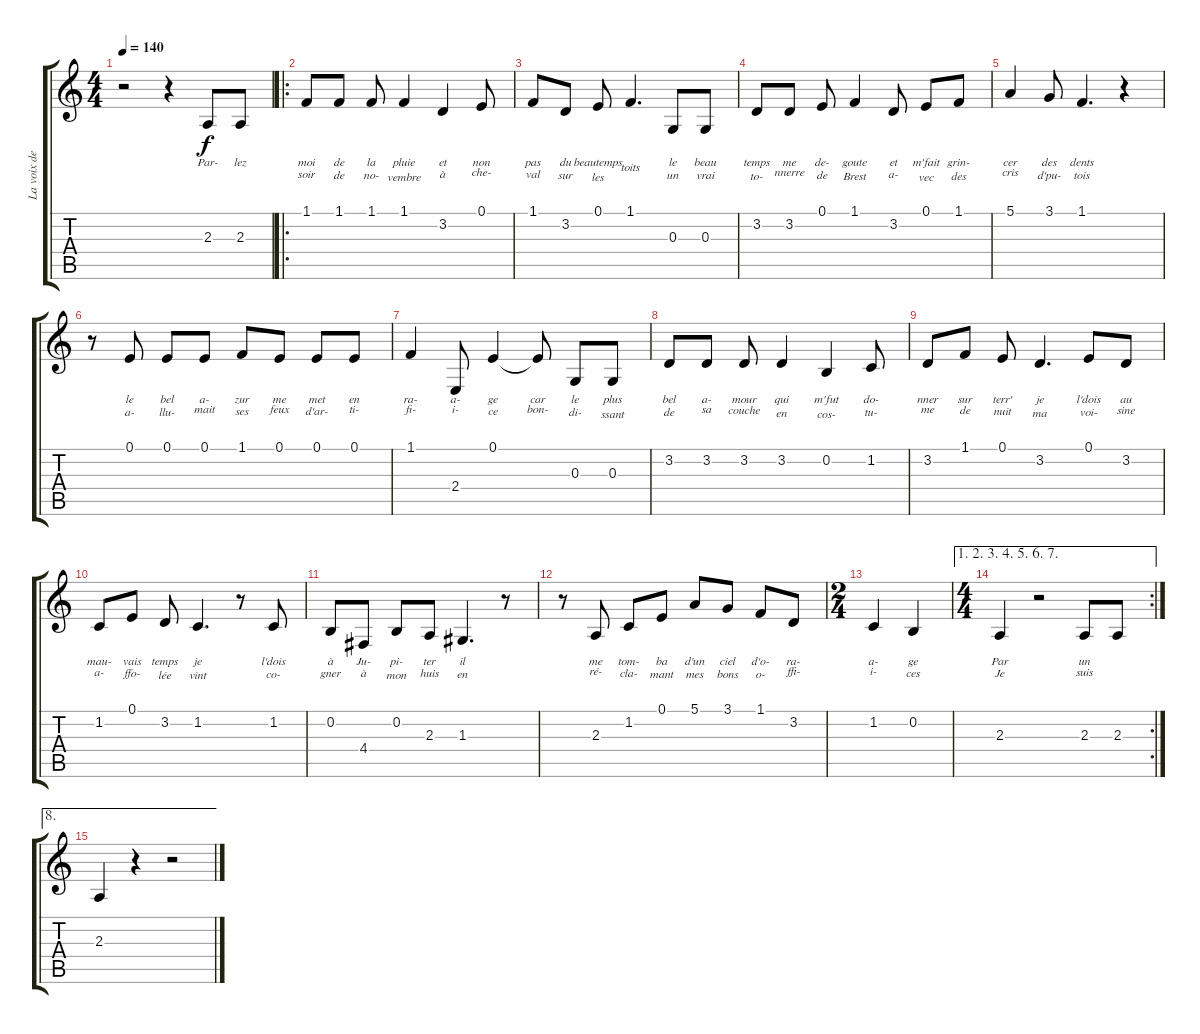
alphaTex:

\track ("La voix de Maxime" "La voix de") {instrument harmonica}
\staff {score tabs}
\tuning (E4 B3 G3 D3 A2 E2) {hide}
\ts (4 4)
\tempo 140
\clef g2
\ks c
r.2{dy f instrument harmonica} r.4 2.3.8{lyrics (0 "Par-") lyrics (1 "") lyrics (2 "") lyrics (3 "") lyrics (4 "")} 2.3.8{lyrics (0 "lez") lyrics (1 "") lyrics (2 "") lyrics (3 "") lyrics (4 "")} |
\ro
1.1.8{lyrics (0 "moi") lyrics (1 "soir") lyrics (2 "") lyrics (3 "") lyrics (4 "")} 1.1.8{lyrics (0 "de") lyrics (1 "de") lyrics (2 "") lyrics (3 "") lyrics (4 "")} 1.1.8{lyrics (0 "la") lyrics (1 "no-") lyrics (2 "") lyrics (3 "") lyrics (4 "")} 1.1.4{lyrics (0 "pluie") lyrics (1 "vembre") lyrics (2 "") lyrics (3 "") lyrics (4 "")} 3.2.4{lyrics (0 "et") lyrics (1 "à") lyrics (2 "") lyrics (3 "") lyrics (4 "")} 0.1.8{lyrics (0 "non") lyrics (1 "che-") lyrics (2 "") lyrics (3 "") lyrics (4 "")} |
1.1.8{lyrics (0 "pas") lyrics (1 "val") lyrics (2 "") lyrics (3 "") lyrics (4 "")} 3.2.8{lyrics (0 "du") lyrics (1 "sur") lyrics (2 "") lyrics (3 "") lyrics (4 "")} 0.1.8{lyrics (0 "beautemps") lyrics (1 "les") lyrics (2 "") lyrics (3 "") lyrics (4 "")} 1.1.4{d lyrics (0 "") lyrics (1 "toits") lyrics (2 "") lyrics (3 "") lyrics (4 "")} 0.3.8{lyrics (0 "le") lyrics (1 "un") lyrics (2 "") lyrics (3 "") lyrics (4 "")} 0.3.8{lyrics (0 "beau") lyrics (1 "vrai") lyrics (2 "") lyrics (3 "") lyrics (4 "")} |
3.2.8{lyrics (0 "temps") lyrics (1 "to-") lyrics (2 "") lyrics (3 "") lyrics (4 "")} 3.2.8{lyrics (0 "me") lyrics (1 "nnerre") lyrics (2 "") lyrics (3 "") lyrics (4 "")} 0.1.8{lyrics (0 "de-") lyrics (1 "de") lyrics (2 "") lyrics (3 "") lyrics (4 "")} 1.1.4{lyrics (0 "goute") lyrics (1 "Brest") lyrics (2 "") lyrics (3 "") lyrics (4 "")} 3.2.8{lyrics (0 "et") lyrics (1 "a-") lyrics (2 "") lyrics (3 "") lyrics (4 "")} 0.1.8{lyrics (0 "m'fait") lyrics (1 "vec") lyrics (2 "") lyrics (3 "") lyrics (4 "")} 1.1.8{lyrics (0 "grin-") lyrics (1 "des") lyrics (2 "") lyrics (3 "") lyrics (4 "")} |
5.1.4{lyrics (0 "cer") lyrics (1 "cris") lyrics (2 "") lyrics (3 "") lyrics (4 "")} 3.1.8{lyrics (0 "des") lyrics (1 "d'pu-") lyrics (2 "") lyrics (3 "") lyrics (4 "")} 1.1.4{d lyrics (0 "dents") lyrics (1 "tois") lyrics (2 "") lyrics (3 "") lyrics (4 "")} r.4 |
r.8 0.1.8{lyrics (0 "le") lyrics (1 "a-") lyrics (2 "") lyrics (3 "") lyrics (4 "")} 0.1.8{lyrics (0 "bel") lyrics (1 "llu-") lyrics (2 "") lyrics (3 "") lyrics (4 "")} 0.1.8{lyrics (0 "a-") lyrics (1 "mait") lyrics (2 "") lyrics (3 "") lyrics (4 "")} 1.1.8{lyrics (0 "zur") lyrics (1 "ses") lyrics (2 "") lyrics (3 "") lyrics (4 "")} 0.1.8{lyrics (0 "me") lyrics (1 "feux") lyrics (2 "") lyrics (3 "") lyrics (4 "")} 0.1.8{lyrics (0 "met") lyrics (1 "d'ar-") lyrics (2 "") lyrics (3 "") lyrics (4 "")} 0.1.8{lyrics (0 "en") lyrics (1 "ti-") lyrics (2 "") lyrics (3 "") lyrics (4 "")} |
1.1.4{lyrics (0 "ra-") lyrics (1 "fi-") lyrics (2 "") lyrics (3 "") lyrics (4 "")} 2.4.8{lyrics (0 "a-") lyrics (1 "i-") lyrics (2 "") lyrics (3 "") lyrics (4 "")} 0.1.4{lyrics (0 "ge") lyrics (1 "ce") lyrics (2 "") lyrics (3 "") lyrics (4 "")} 0.1{t}.8{lyrics (0 "car") lyrics (1 "bon-") lyrics (2 "") lyrics (3 "") lyrics (4 "")} 0.3.8{lyrics (0 "le") lyrics (1 "di-") lyrics (2 "") lyrics (3 "") lyrics (4 "")} 0.3.8{lyrics (0 "plus") lyrics (1 "ssant") lyrics (2 "") lyrics (3 "") lyrics (4 "")} |
3.2.8{lyrics (0 "bel") lyrics (1 "de") lyrics (2 "") lyrics (3 "") lyrics (4 "")} 3.2.8{lyrics (0 "a-") lyrics (1 "sa") lyrics (2 "") lyrics (3 "") lyrics (4 "")} 3.2.8{lyrics (0 "mour") lyrics (1 "couche") lyrics (2 "") lyrics (3 "") lyrics (4 "")} 3.2.4{lyrics (0 "qui") lyrics (1 "en") lyrics (2 "") lyrics (3 "") lyrics (4 "")} 0.2.4{lyrics (0 "m'fut") lyrics (1 "cos-") lyrics (2 "") lyrics (3 "") lyrics (4 "")} 1.2.8{lyrics (0 "do-") lyrics (1 "tu-") lyrics (2 "") lyrics (3 "") lyrics (4 "")} |
3.2.8{lyrics (0 "nner") lyrics (1 "me") lyrics (2 "") lyrics (3 "") lyrics (4 "")} 1.1.8{lyrics (0 "sur") lyrics (1 "de") lyrics (2 "") lyrics (3 "") lyrics (4 "")} 0.1.8{lyrics (0 "terr'") lyrics (1 "nuit") lyrics (2 "") lyrics (3 "") lyrics (4 "")} 3.2.4{d lyrics (0 "je") lyrics (1 "ma") lyrics (2 "") lyrics (3 "") lyrics (4 "")} 0.1.8{lyrics (0 "l'dois") lyrics (1 "voi-") lyrics (2 "") lyrics (3 "") lyrics (4 "")} 3.2.8{lyrics (0 "au") lyrics (1 "sine") lyrics (2 "") lyrics (3 "") lyrics (4 "")} |
1.2.8{lyrics (0 "mau-") lyrics (1 "a-") lyrics (2 "") lyrics (3 "") lyrics (4 "")} 0.1.8{lyrics (0 "vais") lyrics (1 "ffo-") lyrics (2 "") lyrics (3 "") lyrics (4 "")} 3.2.8{lyrics (0 "temps") lyrics (1 "lée") lyrics (2 "") lyrics (3 "") lyrics (4 "")} 1.2.4{d lyrics (0 "je") lyrics (1 "vint") lyrics (2 "") lyrics (3 "") lyrics (4 "")} r.8 1.2.8{lyrics (0 "l'dois") lyrics (1 "co-") lyrics (2 "") lyrics (3 "") lyrics (4 "")} |
0.2.8{lyrics (0 "à") lyrics (1 "gner") lyrics (2 "") lyrics (3 "") lyrics (4 "")} 4.4.8{lyrics (0 "Ju-") lyrics (1 "à") lyrics (2 "") lyrics (3 "") lyrics (4 "")} 0.2.8{lyrics (0 "pi-") lyrics (1 "mon") lyrics (2 "") lyrics (3 "") lyrics (4 "")} 2.3.8{lyrics (0 "ter") lyrics (1 "huis") lyrics (2 "") lyrics (3 "") lyrics (4 "")} 1.3.4{d lyrics (0 "il") lyrics (1 "en") lyrics (2 "") lyrics (3 "") lyrics (4 "")} r.8 |
r.8 2.3.8{lyrics (0 "me") lyrics (1 "ré-") lyrics (2 "") lyrics (3 "") lyrics (4 "")} 1.2.8{lyrics (0 "tom-") lyrics (1 "cla-") lyrics (2 "") lyrics (3 "") lyrics (4 "")} 0.1.8{lyrics (0 "ba") lyrics (1 "mant") lyrics (2 "") lyrics (3 "") lyrics (4 "")} 5.1.8{lyrics (0 "d'un") lyrics (1 "mes") lyrics (2 "") lyrics (3 "") lyrics (4 "")} 3.1.8{lyrics (0 "ciel") lyrics (1 "bons") lyrics (2 "") lyrics (3 "") lyrics (4 "")} 1.1.8{lyrics (0 "d'o-") lyrics (1 "o-") lyrics (2 "") lyrics (3 "") lyrics (4 "")} 3.2.8{lyrics (0 "ra-") lyrics (1 "ffi-") lyrics (2 "") lyrics (3 "") lyrics (4 "")} |
\ts (2 4)
1.2.4{lyrics (0 "a-") lyrics (1 "i-") lyrics (2 "") lyrics (3 "") lyrics (4 "")} 0.2.4{lyrics (0 "ge") lyrics (1 "ces") lyrics (2 "") lyrics (3 "") lyrics (4 "")} |
\ae (1 2 3 4 5 6 7)
\rc 2
\ts (4 4)
2.3.4{lyrics (0 "Par") lyrics (1 "Je") lyrics (2 "") lyrics (3 "") lyrics (4 "")} r.2 2.3.8{lyrics (0 "un") lyrics (1 "suis") lyrics (2 "") lyrics (3 "") lyrics (4 "")} 2.3.8 |
\ae 8
2.3.4 r.4 r.2
